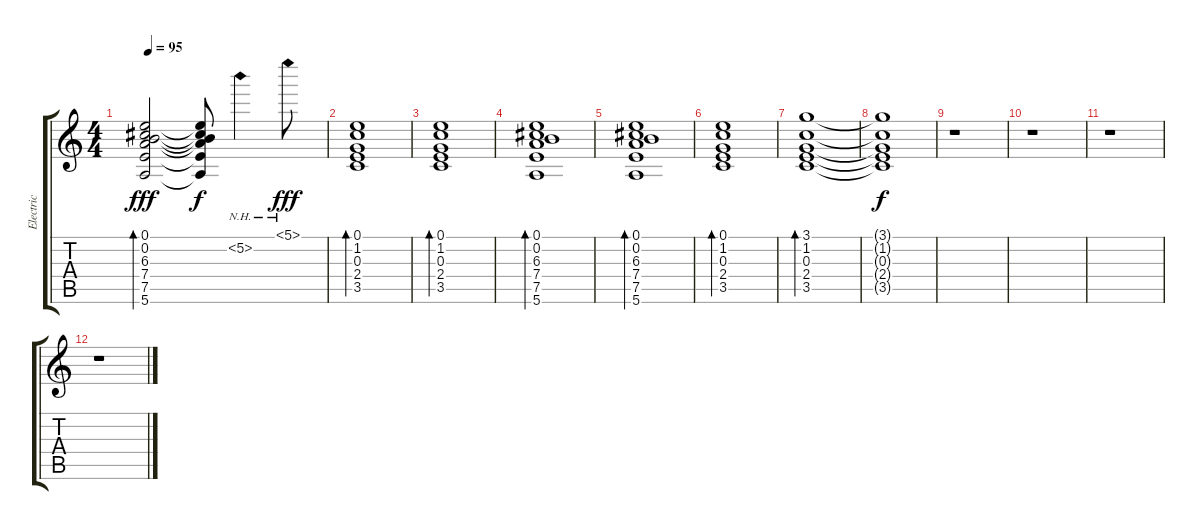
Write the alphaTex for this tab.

\track ("Electric" "Electric") {instrument electricguitarclean}
\staff {score tabs}
\tuning (E4 B3 G3 D3 A2 E2) {hide}
\ts (4 4)
\tempo 95
\clef g2
\ks c
(0.1 0.2 6.3 7.4 7.5 5.6).2{bd 240 dy fff} (0.1{t} 0.2{t} 6.3{t} 7.4{t} 7.5{t} 5.6{t}).8{dy f} 5.2{nh}.4 5.1{nh}.8{dy fff} |
(0.1 1.2 0.3 2.4 3.5).1{bd 240} |
(0.1 1.2 0.3 2.4 3.5).1{bd 240} |
(0.1 0.2 6.3 7.4 7.5 5.6).1{bd 240} |
(0.1 0.2 6.3 7.4 7.5 5.6).1{bd 240} |
(0.1 1.2 0.3 2.4 3.5).1{bd 240 volume 10 balance 8 instrument electricguitarclean} |
(3.1 1.2 0.3 2.4 3.5).1{bd 240} |
(3.1{t} 1.2{t} 0.3{t} 2.4{t} 3.5{t}).1{dy f} |
r.1 |
r.1 |
r.1 |
r.1
